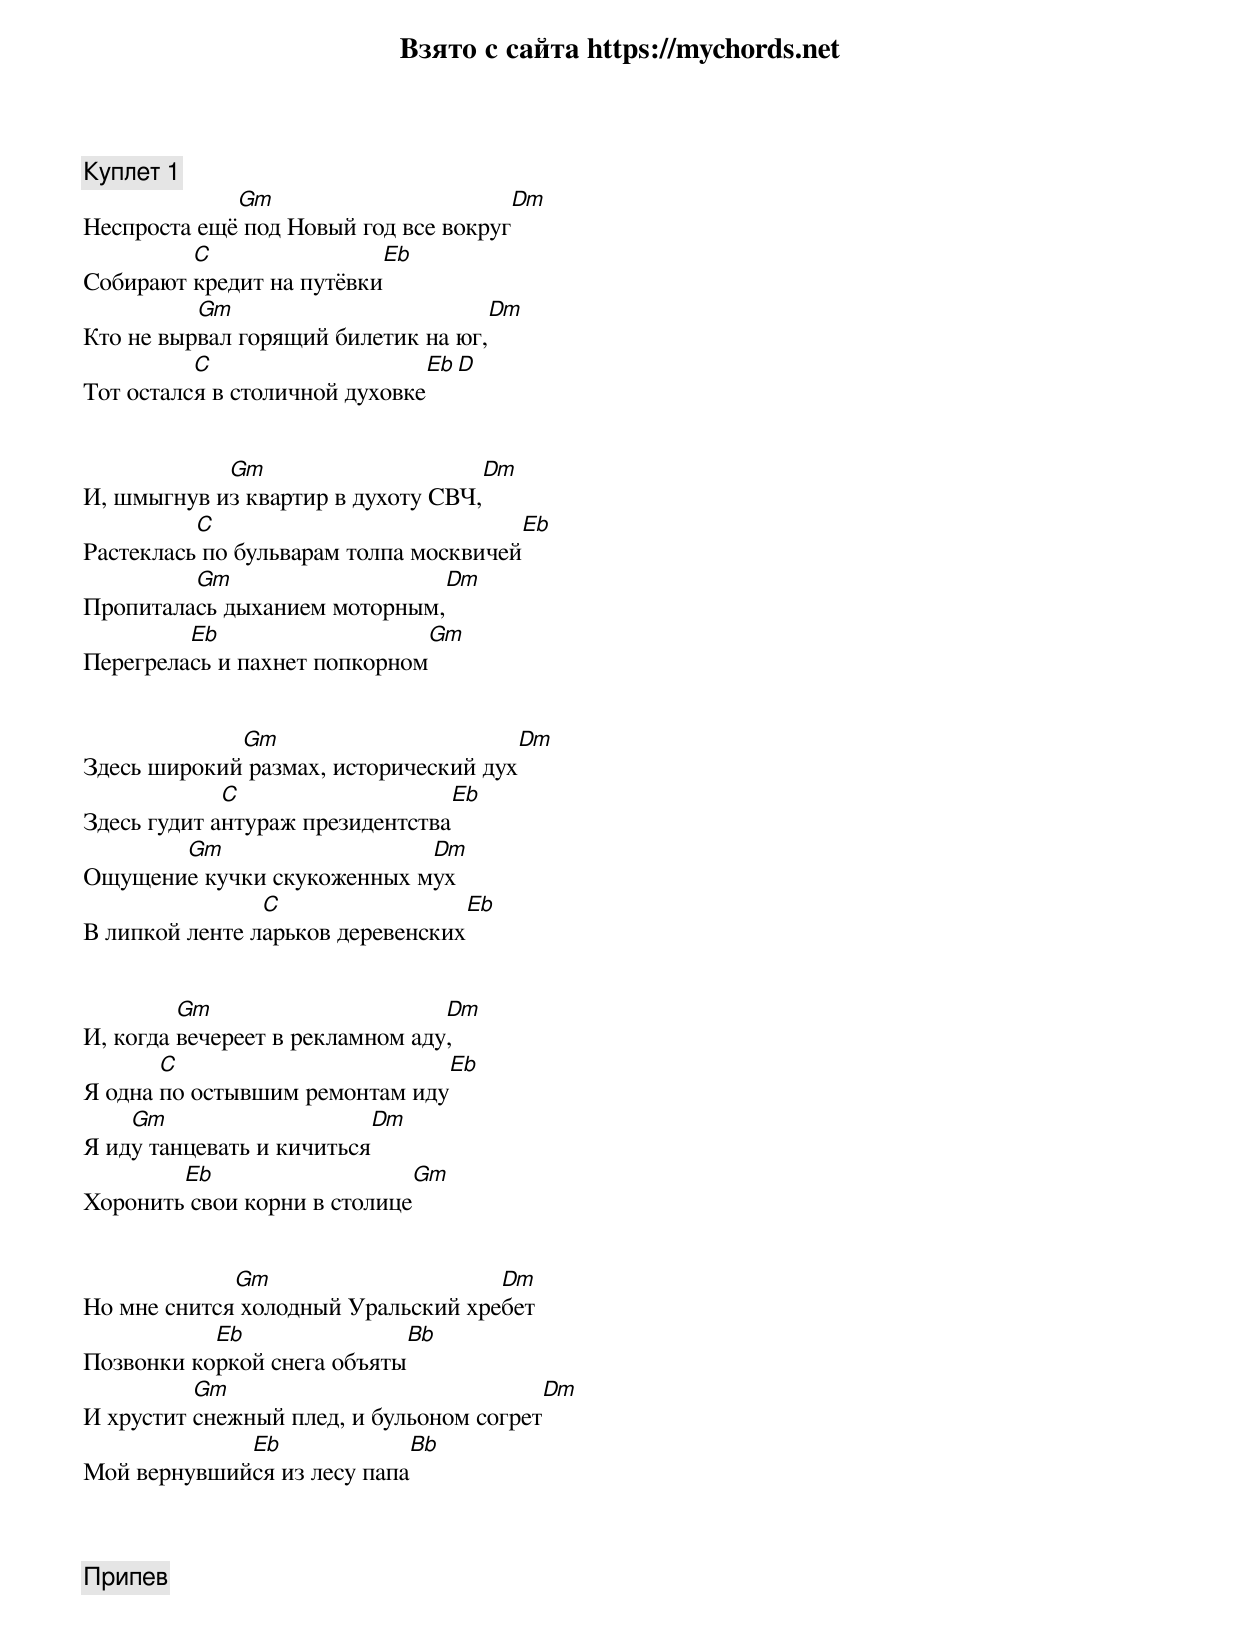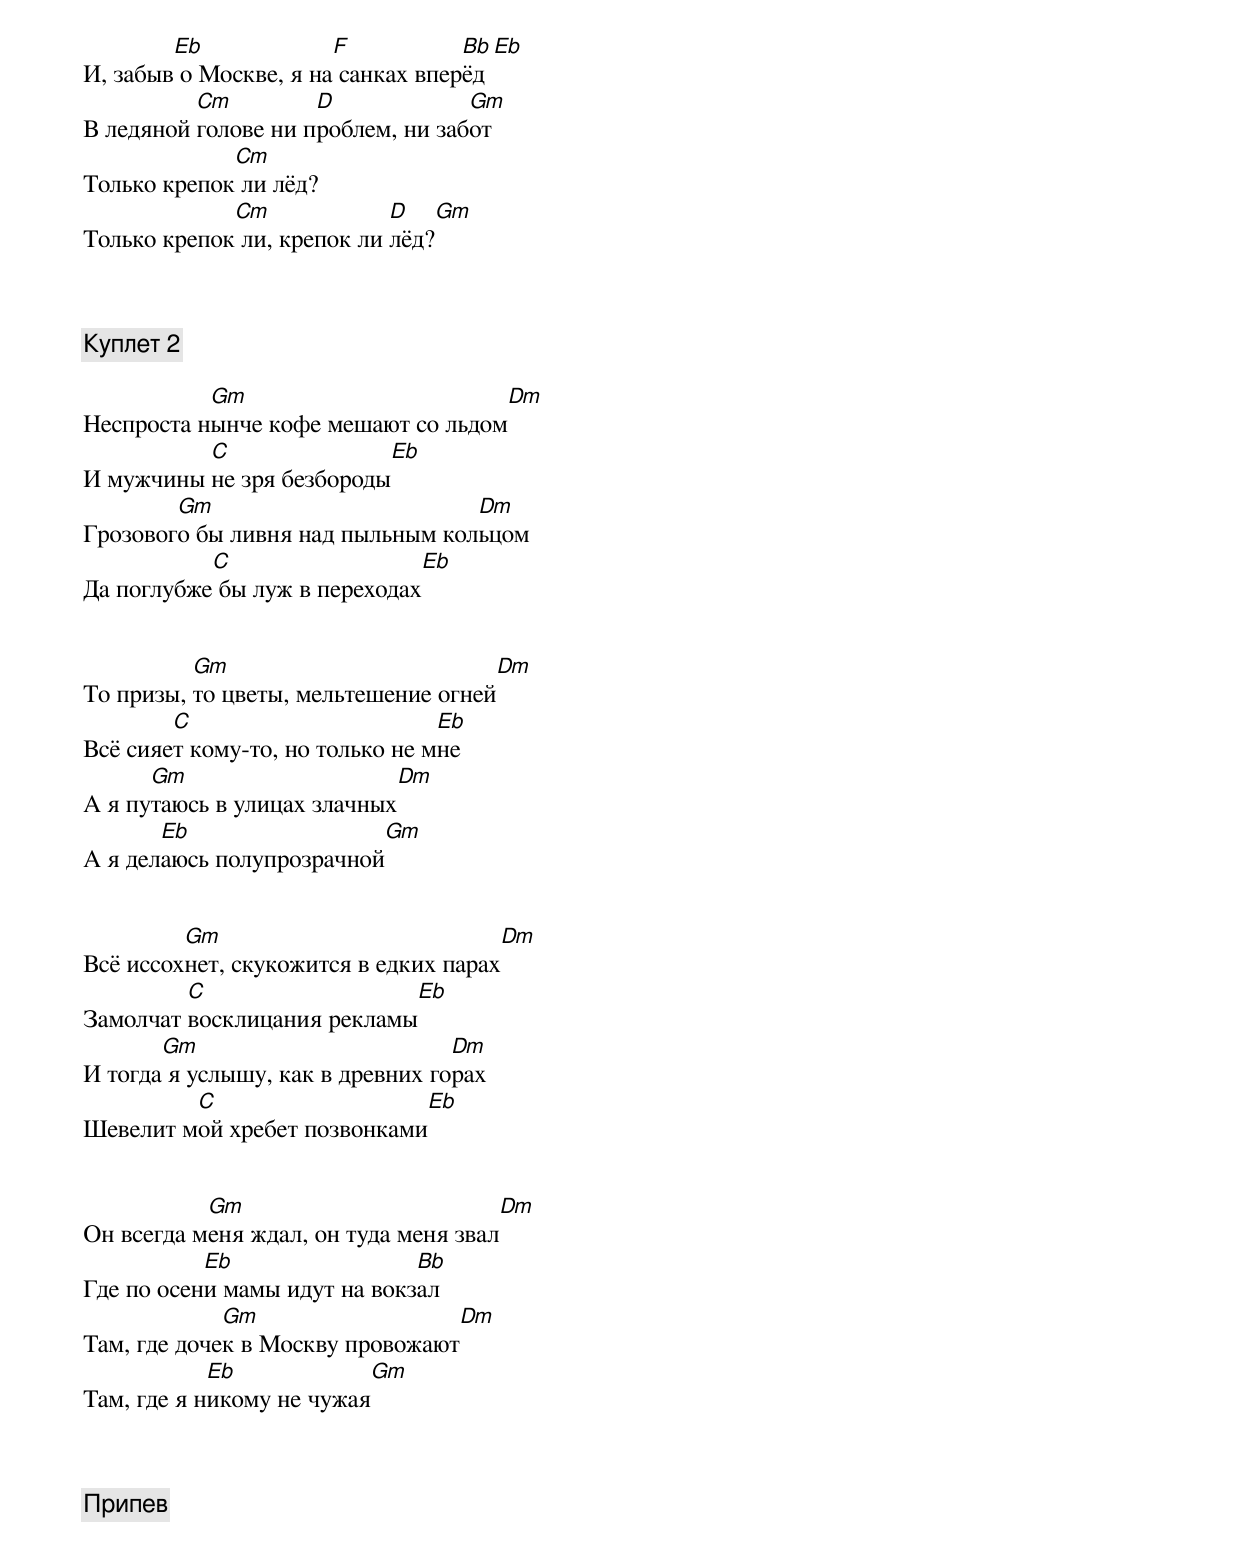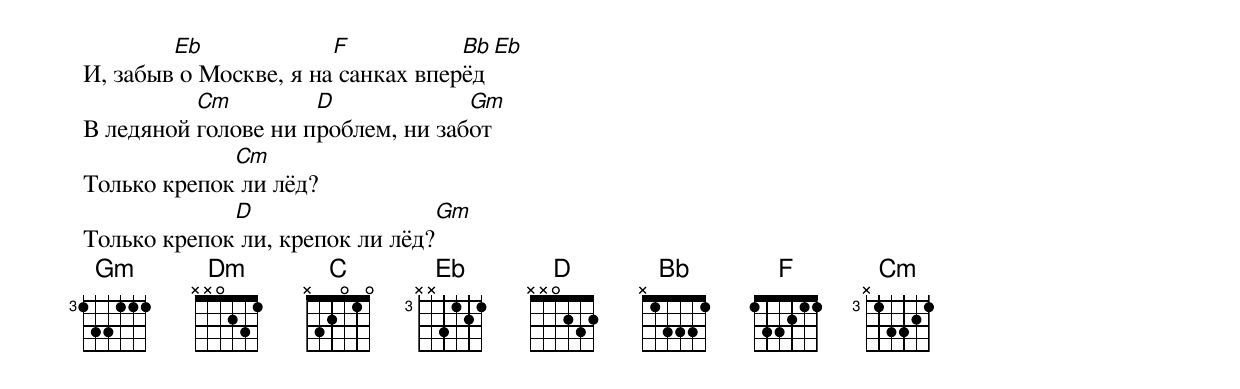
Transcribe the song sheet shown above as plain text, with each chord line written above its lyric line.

[Куплет 1]
Взято с сайта https://mychords.net
             Gm                       Dm
Неспроста ещё под Новый год все вокруг
         C                         Eb
Собирают кредит на путёвки
          Gm                         Dm
Кто не вырвал горящий билетик на юг,
          C                              Eb     D
Тот остался в столичной духовке


            Gm                           Dm
И, шмыгнув из квартир в духоту СВЧ,
          C                                Eb
Растеклась по бульварам толпа москвичей
         Gm                          Dm
Пропиталась дыханием моторным,
         Eb                          Gm
Перегрелась и пахнет попкорном


             Gm                       Dm
Здесь широкий размах, исторический дух
             C                         Eb
Здесь гудит антураж президентства
       Gm                   Dm
Ощущение кучки скукоженных мух
                C                         Eb
В липкой ленте ларьков деревенских


         Gm                      Dm
И, когда вечереет в рекламном аду,
       C                           Eb
Я одна по остывшим ремонтам иду
    Gm                       Dm
Я иду танцевать и кичиться
        Eb                            Gm
Хоронить свои корни в столице


             Gm                     Dm
Но мне снится холодный Уральский хребет
           Eb                        Bb
Позвонки коркой снега объяты
          Gm                              Dm
И хрустит снежный плед, и бульоном согрет
             Eb                       Bb
Мой вернувшийся из лесу папа



[Припев]

        Eb             F           Bb            Eb
И, забыв о Москве, я на санках вперёд
          Cm         D             Gm
В ледяной голове ни проблем, ни забот
             Cm
Только крепок ли лёд?
             Cm             D           Gm
Только крепок ли, крепок ли лёд?



[Куплет 2]

           Gm                       Dm
Неспроста нынче кофе мешают со льдом
          C                         Eb
И мужчины не зря безбороды
        Gm                        Dm
Грозового бы ливня над пыльным кольцом
           C                             Eb
Да поглубже бы луж в переходах


          Gm                          Dm
То призы, то цветы, мельтешение огней
        C                        Eb
Всё сияет кому-то, но только не мне
      Gm                       Dm
А я путаюсь в улицах злачных
       Eb                     Gm
А я делаюсь полупрозрачной


         Gm                           Dm
Всё иссохнет, скукожится в едких парах
         C                             Eb
Замолчат восклицания рекламы
       Gm                         Dm
И тогда я услышу, как в древних горах
         C                               Eb
Шевелит мой хребет позвонками


           Gm                         Dm
Он всегда меня ждал, он туда меня звал
           Eb                 Bb
Где по осени мамы идут на вокзал
             Gm                            Dm
Там, где дочек в Москву провожают
            Eb                   Gm
Там, где я никому не чужая



[Припев]

        Eb             F           Bb            Eb
И, забыв о Москве, я на санках вперёд
          Cm         D             Gm
В ледяной голове ни проблем, ни забот
             Cm
Только крепок ли лёд?
             D                            Gm
Только крепок ли, крепок ли лёд?
